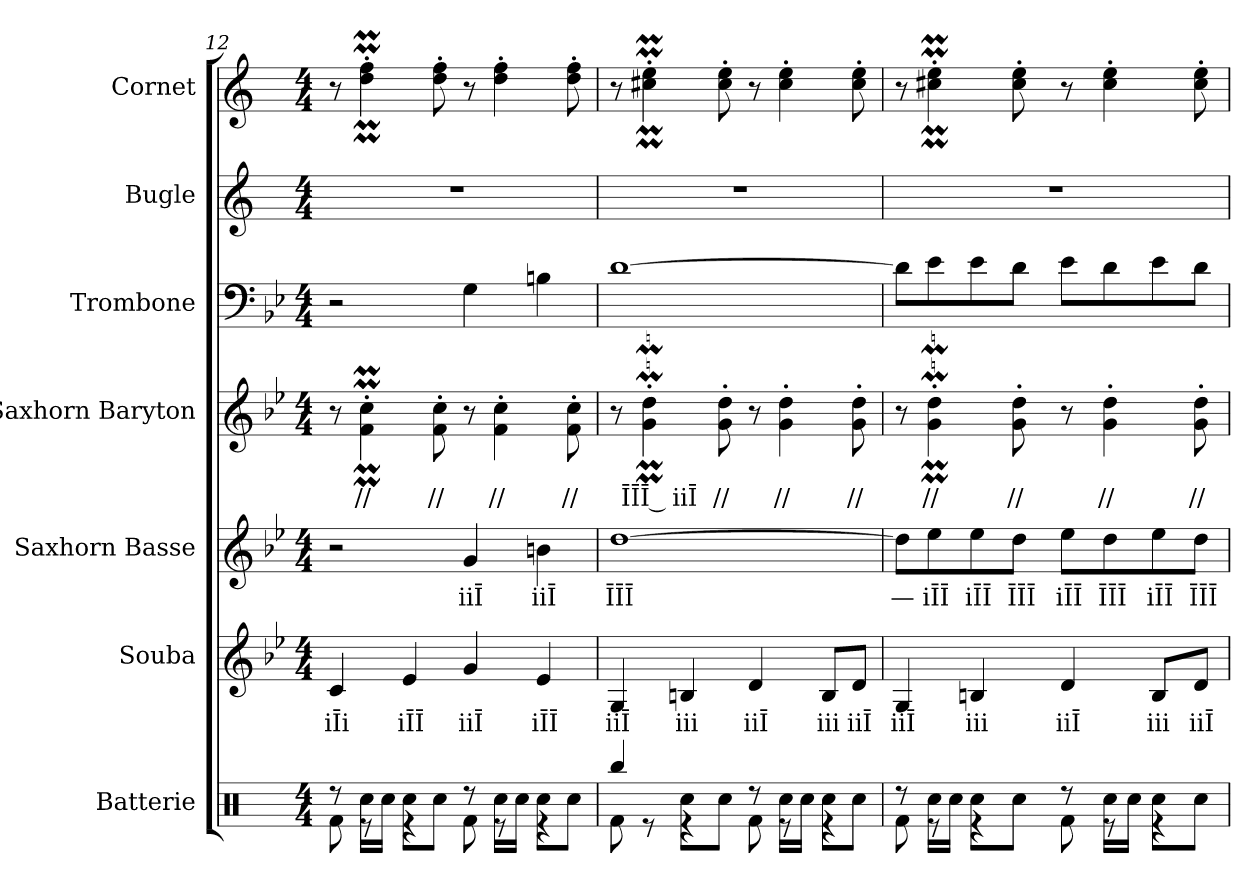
**kern	**kern	**text	**kern	**text	**kern	**text	**kern	**kern	**kern
*part7	*part6	*part6	*part5	*part5	*part4	*part4	*part3	*part2	*part1
*staff7	*staff6	*staff6	*staff5	*staff5	*staff4	*staff4	*staff3	*staff2	*staff1
*I"Batterie	*I"Souba	*	*I"Saxhorn Basse	*	*I"Saxhorn Baryton	*	*I"Trombone	*I"Bugle	*I"Cornet
*I'Bat.	*I'Sba.	*	*I'Bass.	*	*I'Bar.	*	*I'Tbn.	*I'Bu.	*I'Cnt.
!!LO:PB:g=z
*clefX	*clefG2	*	*clefG2	*	*clefG2	*	*clefF4	*clefG2	*clefG2
*	*ITrd15c26	*	*ITrd8c14	*	*ITrd8c14	*	*	*ITrd1c2	*ITrd1c2
*k[]	*k[b-e-]	*	*k[b-e-]	*	*k[b-e-]	*	*k[b-e-]	*k[b-e-]	*k[b-e-]
*M4/4	*M4/4	*	*M4/4	*	*M4/4	*	*M4/4	*M4/4	*M4/4
=12	=12	=12	=12	=12	=12	=12	=12	=12	=12
*^	*	*	*	*	*	*	*	*	*
!	!	!	!LO:LY:b	!	!	!	!	!	!	!
8r	8Rf\	4CC/	iĪi	2r	.	8r	.	2r	1r	8r
!	!	!	!	!	!	!	!LO:LY:b	!	!	!
16Rcc\LL	8r	.	.	.	.	4F\M' 4c\M'	//	.	.	4cc\M' 4ee-\M'
16Rcc\JJ	.	.	.	.	.	.	.	.	.	.
!	!	!	!LO:LY:b	!	!	!	!	!	!	!
8Rcc\L	4r	4EE-/	iĪĪ	.	.	.	.	.	.	.
!	!	!	!	!	!	!	!LO:LY:b	!	!	!
8Rcc\J	.	.	.	.	.	8F\' 8c\'	//	.	.	8cc\' 8ee-\'
!	!	!	!LO:LY:b	!	!LO:LY:b	!	!	!	!	!
8r	8Rf\	4GG/	iiĪ	4G/	iiĪ	8r	.	4G\	.	8r
!	!	!	!	!	!	!	!LO:LY:b	!	!	!
16Rcc\LL	8r	.	.	.	.	4F\' 4c\'	//	.	.	4cc\' 4ee-\'
16Rcc\JJ	.	.	.	.	.	.	.	.	.	.
!	!	!	!LO:LY:b	!	!LO:LY:b	!	!	!	!	!
8Rcc\L	4r	4EE-/	iĪĪ	4Bn\	iiĪ	.	.	4Bn\	.	.
!	!	!	!	!	!	!	!LO:LY:b	!	!	!
8Rcc\J	.	.	.	.	.	8F\' 8c\'	//	.	.	8cc\' 8ee-\'
=13	=13	=13	=13	=13	=13	=13	=13	=13	=13	=13
!	!	!	!LO:LY:b	!	!LO:LY:b	!	!	!	!	!
4Rbb/	8Rf\	4GGG/	iiĪ	[1d	ĪĪĪ	8r	.	[1d	1r	8r
!	!	!	!	!	!	!	!LO:LY:b	!	!	!
.	8r	.	.	.	.	4G\M' 4d\M'	ĪĪĪ iiĪ	.	.	4bn\m' 4dd\m'
!	!	!	!LO:LY:b	!	!	!	!	!	!	!
8Rcc\L	4r	4BBBn/	iii	.	.	.	.	.	.	.
!	!	!	!	!	!	!	!LO:LY:b	!	!	!
8Rcc\J	.	.	.	.	.	8G\' 8d\'	//	.	.	8b\' 8dd\'
!	!	!	!LO:LY:b	!	!	!	!	!	!	!
8r	8Rf\	4DD/	iiĪ	.	.	8r	.	.	.	8r
!	!	!	!	!	!	!	!LO:LY:b	!	!	!
16Rcc\LL	8r	.	.	.	.	4G\' 4d\'	//	.	.	4b\' 4dd\'
16Rcc\JJ	.	.	.	.	.	.	.	.	.	.
!	!	!	!LO:LY:b	!	!	!	!	!	!	!
8Rcc\L	4r	8BBB/L	iii	.	.	.	.	.	.	.
!	!	!	!LO:LY:b	!	!	!	!LO:LY:b	!	!	!
8Rcc\J	.	8DD/J	iiĪ	.	.	8G\' 8d\'	//	.	.	8b\' 8dd\'
=14	=14	=14	=14	=14	=14	=14	=14	=14	=14	=14
!	!	!	!LO:LY:b	!	!LO:LY:b	!	!	!	!	!
8r	8Rf\	4GGG/	iiĪ	8d\L]	—	8r	.	8d\L]	1r	8r
!	!	!	!	!	!LO:LY:b	!	!LO:LY:b	!	!	!
16Rcc\LL	8r	.	.	8e-\	iĪĪ	4G\M' 4d\M'	//	8e-\	.	4bn\m' 4dd\m'
16Rcc\JJ	.	.	.	.	.	.	.	.	.	.
!	!	!	!LO:LY:b	!	!LO:LY:b	!	!	!	!	!
8Rcc\L	4r	4BBBn/	iii	8e-\	iĪĪ	.	.	8e-\	.	.
!	!	!	!	!	!LO:LY:b	!	!LO:LY:b	!	!	!
8Rcc\J	.	.	.	8d\J	ĪĪĪ	8G\' 8d\'	//	8d\J	.	8b\' 8dd\'
!	!	!	!LO:LY:b	!	!LO:LY:b	!	!	!	!	!
8r	8Rf\	4DD/	iiĪ	8e-\L	iĪĪ	8r	.	8e-\L	.	8r
!	!	!	!	!	!LO:LY:b	!	!LO:LY:b	!	!	!
16Rcc\LL	8r	.	.	8d\	ĪĪĪ	4G\' 4d\'	//	8d\	.	4b\' 4dd\'
16Rcc\JJ	.	.	.	.	.	.	.	.	.	.
!	!	!	!LO:LY:b	!	!LO:LY:b	!	!	!	!	!
8Rcc\L	4r	8BBB/L	iii	8e-\	iĪĪ	.	.	8e-\	.	.
!	!	!	!LO:LY:b	!	!LO:LY:b	!	!LO:LY:b	!	!	!
8Rcc\J	.	8DD/J	iiĪ	8d\J	ĪĪĪ	8G\' 8d\'	//	8d\J	.	8b\' 8dd\'
*v	*v	*	*	*	*	*	*	*	*	*
=	=	=	=	=	=	=	=	=	=
*-	*-	*-	*-	*-	*-	*-	*-	*-	*-
